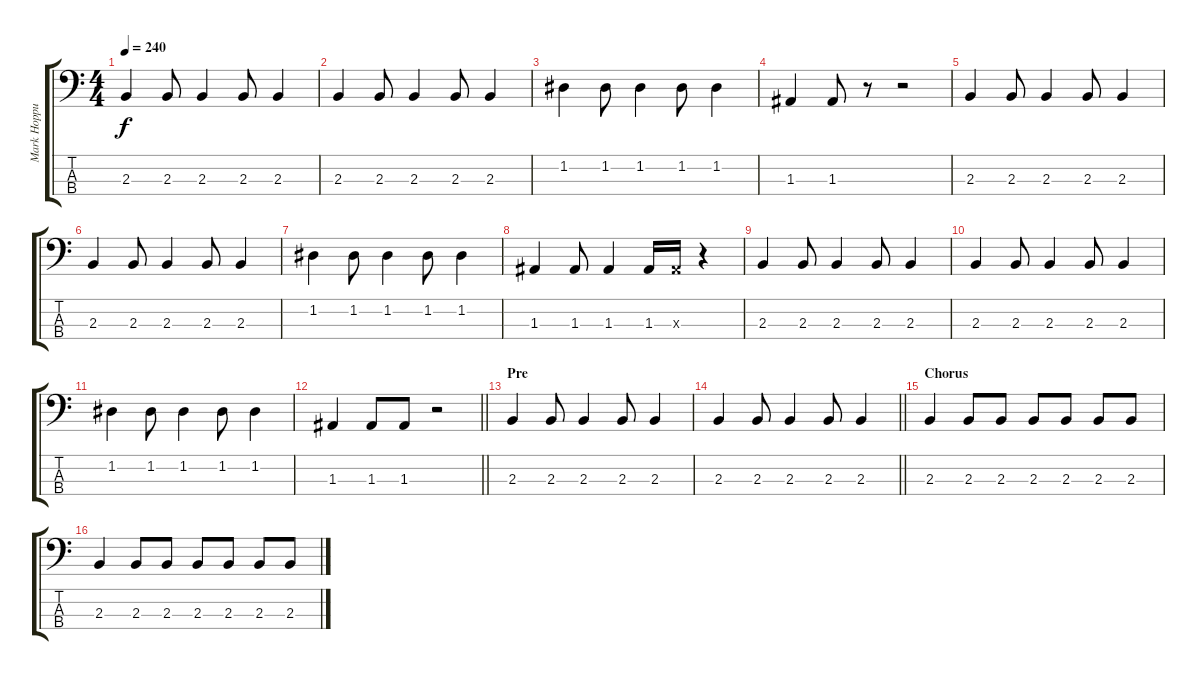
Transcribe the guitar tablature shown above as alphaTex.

\track ("Mark Hoppus - Bass" "Mark Hoppu") {instrument electricbasspick}
\staff {score tabs}
\tuning (G2 D2 A1 E1) {hide}
\ts (4 4)
\tempo 240
\clef f4
\ks c
2.3.4{dy f} 2.3.8 2.3.4 2.3.8 2.3.4 |
2.3.4 2.3.8 2.3.4 2.3.8 2.3.4 |
1.2.4 1.2.8 1.2.4 1.2.8 1.2.4 |
1.3.4 1.3.8 r.8 r.2 |
2.3.4 2.3.8 2.3.4 2.3.8 2.3.4 |
2.3.4 2.3.8 2.3.4 2.3.8 2.3.4 |
1.2.4 1.2.8 1.2.4 1.2.8 1.2.4 |
1.3.4 1.3.8 1.3.4 1.3.16 1.3{x}.16 r.4 |
2.3.4 2.3.8 2.3.4 2.3.8 2.3.4 |
2.3.4 2.3.8 2.3.4 2.3.8 2.3.4 |
1.2.4 1.2.8 1.2.4 1.2.8 1.2.4 |
\barLineRight lightlight
1.3.4 1.3.8 1.3.8 r.2 |
\section ("" "Pre")
2.3.4 2.3.8 2.3.4 2.3.8 2.3.4 |
\barLineRight lightlight
2.3.4 2.3.8 2.3.4 2.3.8 2.3.4 |
\section ("" "Chorus")
2.3.4 2.3.8 2.3.8 2.3.8 2.3.8 2.3.8 2.3.8 |
2.3.4 2.3.8 2.3.8 2.3.8 2.3.8 2.3.8 2.3.8
